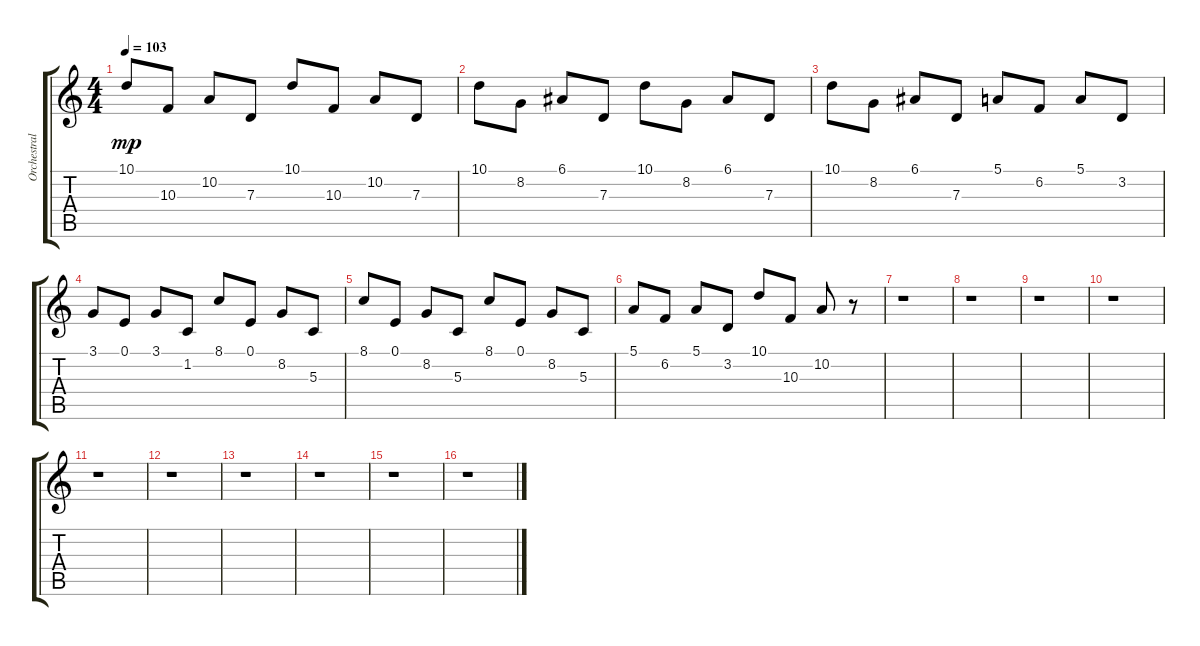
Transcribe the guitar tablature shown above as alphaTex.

\track ("Orchestral harp" "Orchestral") {instrument orchestralharp}
\staff {score tabs}
\tuning (E4 B3 G3 D3 A2 E2) {hide}
\ts (4 4)
\tempo 103
\clef g2
\ks c
10.1.8{dy mp} 10.3.8 10.2.8 7.3.8 10.1.8 10.3.8 10.2.8 7.3.8 |
10.1.8 8.2.8 6.1.8 7.3.8 10.1.8 8.2.8 6.1.8 7.3.8 |
10.1.8 8.2.8 6.1.8 7.3.8 5.1.8 6.2.8 5.1.8 3.2.8 |
3.1.8 0.1.8 3.1.8 1.2.8 8.1.8 0.1.8 8.2.8 5.3.8 |
8.1.8 0.1.8 8.2.8 5.3.8 8.1.8 0.1.8 8.2.8 5.3.8 |
5.1.8 6.2.8 5.1.8 3.2.8 10.1.8 10.3.8 10.2.8 r.8 |
r.1 |
r.1 |
r.1 |
r.1 |
r.1 |
r.1 |
r.1 |
r.1 |
r.1 |
r.1
